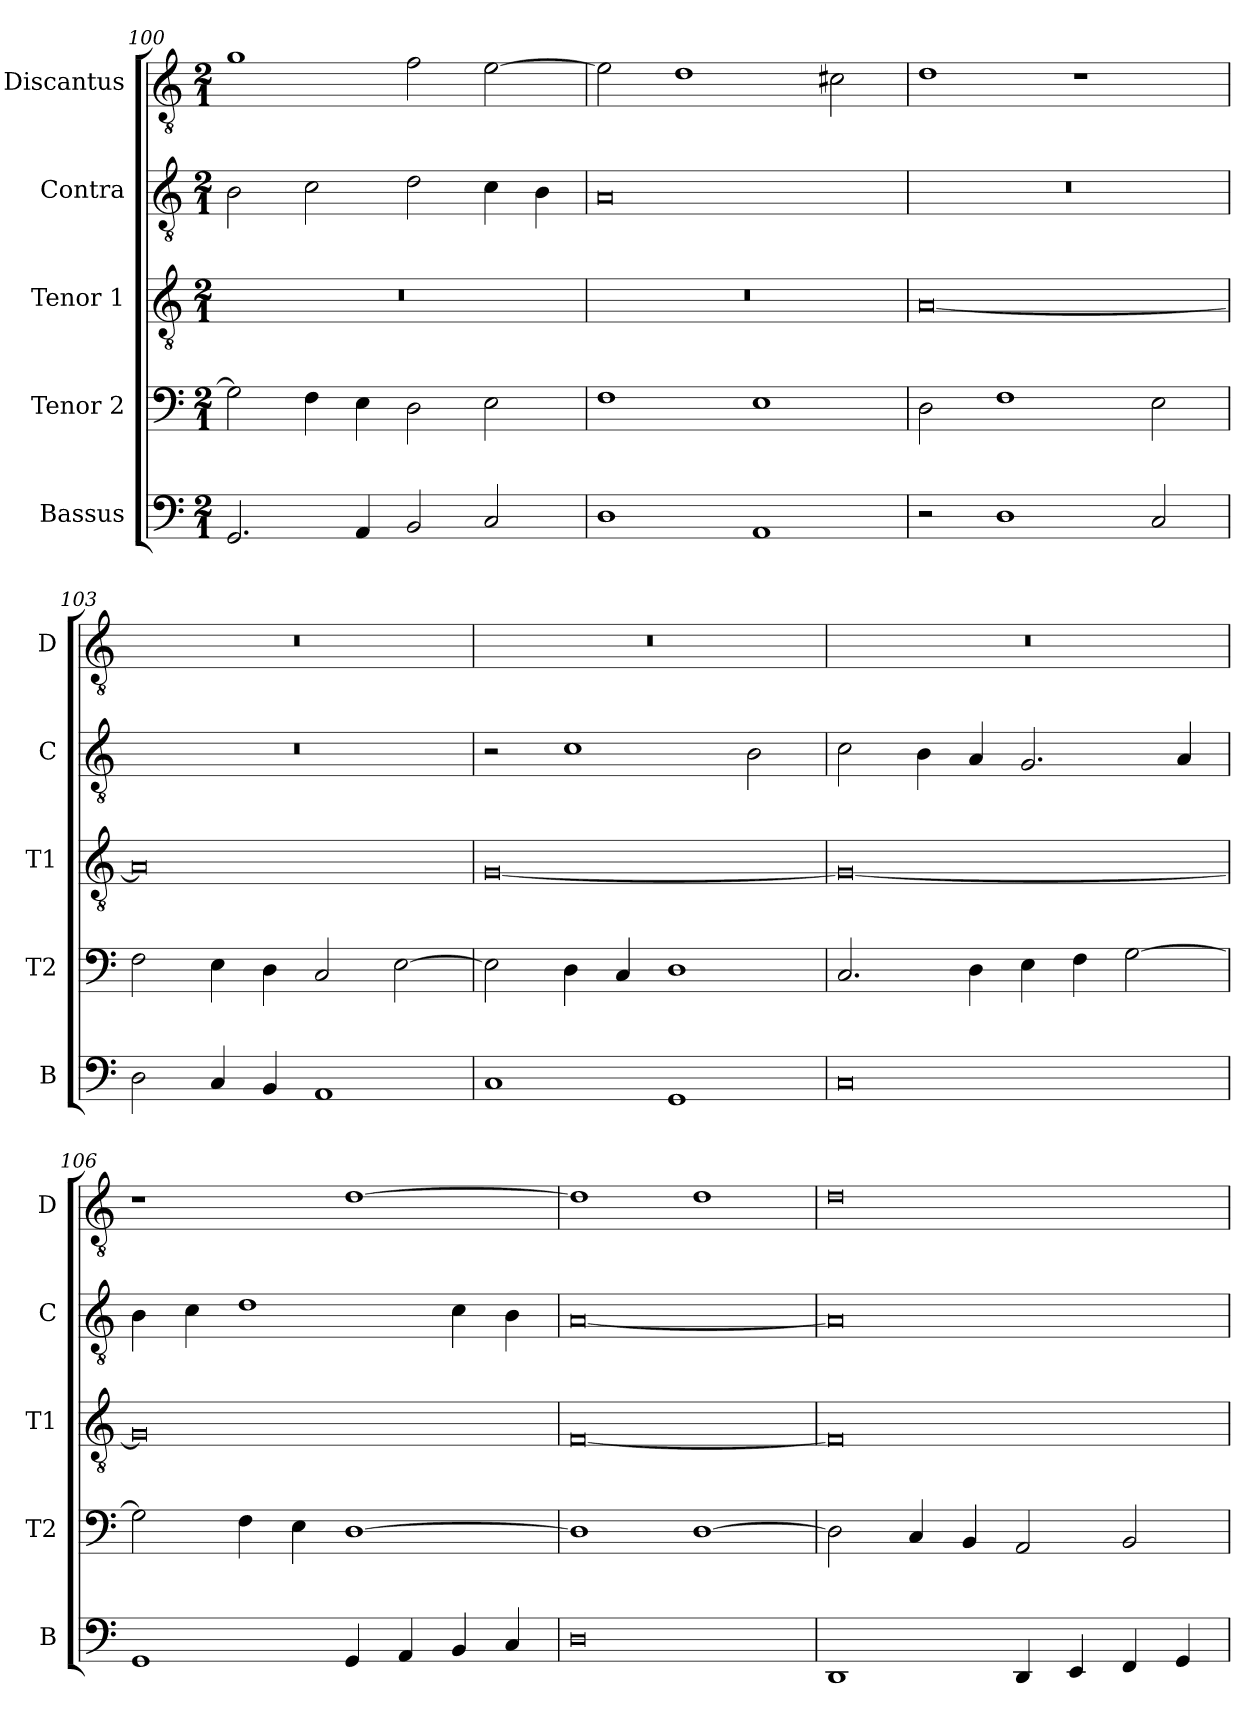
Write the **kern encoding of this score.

**kern	**kern	**kern	**kern	**kern
*part5	*part4	*part3	*part2	*part1
*staff5	*staff4	*staff3	*staff2	*staff1
*I"Bassus	*I"Tenor 2	*I"Tenor 1	*I"Contra	*I"Discantus
*I'B	*I'T2	*I'T1	*I'C	*I'D
*clefF4	*clefF4	*clefGv2	*clefGv2	*clefGv2
*k[]	*k[]	*k[]	*k[]	*k[]
*M2/1	*M2/1	*M2/1	*M2/1	*M2/1
=100	=100	=100	=100	=100
2.GG	2G]	0r	2B	1g
.	4F	.	2c	.
4AA	4E	.	.	.
2BB	2D	.	2d	2f
2C	2E	.	4c	[2e
.	.	.	4B	.
=101	=101	=101	=101	=101
1D	1F	0r	0A	2e]
.	.	.	.	1d
1AA	1E	.	.	.
.	.	.	.	2c#X
=102	=102	=102	=102	=102
2r	2D	[0A	0r	1d
1D	1F	.	.	.
.	.	.	.	1r
2C	2E	.	.	.
=103	=103	=103	=103	=103
2D	2F	0A]	0r	0r
4C	4E	.	.	.
4BB	4D	.	.	.
1AA	2C	.	.	.
.	[2E	.	.	.
=104	=104	=104	=104	=104
1C	2E]	[0G	2r	0r
.	4D	.	1c	.
.	4C	.	.	.
1GG	1D	.	.	.
.	.	.	2B	.
=105	=105	=105	=105	=105
0C	2.C	0G_	2c	0r
.	.	.	4B	.
.	4D	.	4A	.
.	4E	.	2.G	.
.	4F	.	.	.
.	[2G	.	.	.
.	.	.	4A	.
=106	=106	=106	=106	=106
1GG	2G]	0G]	4B	1r
.	.	.	4c	.
.	4F	.	1d	.
.	4E	.	.	.
4GG	[1D	.	.	[1d
4AA	.	.	.	.
4BB	.	.	4c	.
4C	.	.	4B	.
=107	=107	=107	=107	=107
0D	1D]	[0F	[0A	1d]
.	[1D	.	.	1d
=108	=108	=108	=108	=108
1DD	2D]	0F]	0A]	0d
.	4C	.	.	.
.	4BB	.	.	.
4DD	2AA	.	.	.
4EE	.	.	.	.
4FF	2BB	.	.	.
4GG	.	.	.	.
=	=	=	=	=
*-	*-	*-	*-	*-
